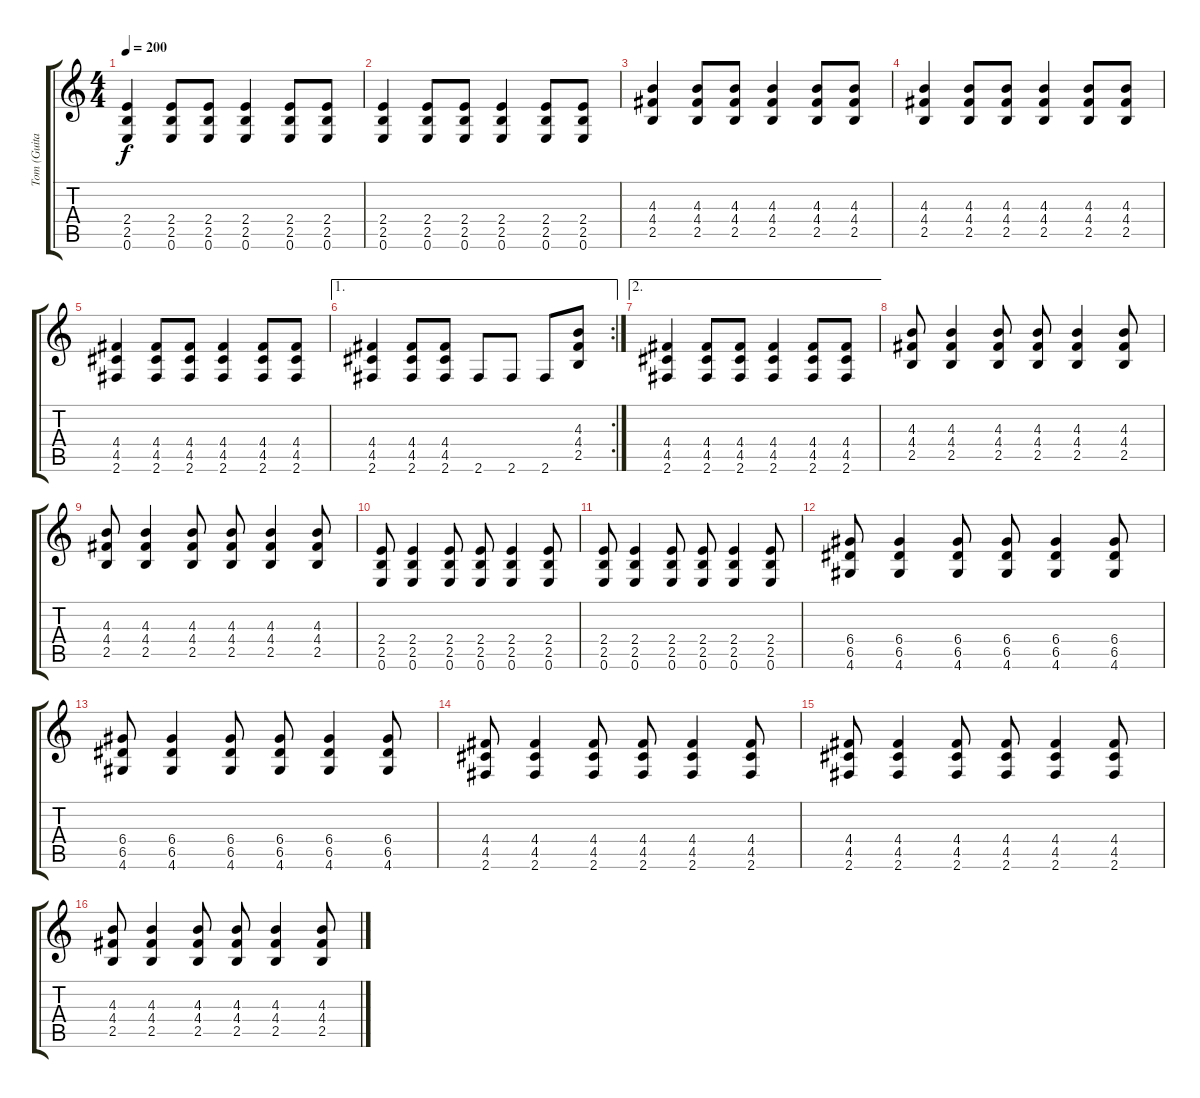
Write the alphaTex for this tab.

\track ("Tom (Guitar 2)" "Tom (Guita") {instrument distortionguitar}
\staff {score tabs}
\tuning (E4 B3 G3 D3 A2 E2) {hide}
\ts (4 4)
\tempo 200
\clef g2
\ks c
(2.4 2.5 0.6).4{dy f} (2.4 2.5 0.6).8 (2.4 2.5 0.6).8 (2.4 2.5 0.6).4 (2.4 2.5 0.6).8 (2.4 2.5 0.6).8 |
(2.4 2.5 0.6).4 (2.4 2.5 0.6).8 (2.4 2.5 0.6).8 (2.4 2.5 0.6).4 (2.4 2.5 0.6).8 (2.4 2.5 0.6).8 |
(4.3 4.4 2.5).4 (4.3 4.4 2.5).8 (4.3 4.4 2.5).8 (4.3 4.4 2.5).4 (4.3 4.4 2.5).8 (4.3 4.4 2.5).8 |
(4.3 4.4 2.5).4 (4.3 4.4 2.5).8 (4.3 4.4 2.5).8 (4.3 4.4 2.5).4 (4.3 4.4 2.5).8 (4.3 4.4 2.5).8 |
(4.4 4.5 2.6).4 (4.4 4.5 2.6).8 (4.4 4.5 2.6).8 (4.4 4.5 2.6).4 (4.4 4.5 2.6).8 (4.4 4.5 2.6).8 |
\ae 1
\rc 2
(4.4 4.5 2.6).4 (4.4 4.5 2.6).8 (4.4 4.5 2.6).8 2.6.8 2.6.8 2.6.8 (4.3 4.4 2.5).8 |
\ae 2
(4.4 4.5 2.6).4 (4.4 4.5 2.6).8 (4.4 4.5 2.6).8 (4.4 4.5 2.6).4 (4.4 4.5 2.6).8 (4.4 4.5 2.6).8 |
(4.3 4.4 2.5).8 (4.3 4.4 2.5).4 (4.3 4.4 2.5).8 (4.3 4.4 2.5).8 (4.3 4.4 2.5).4 (4.3 4.4 2.5).8 |
(4.3 4.4 2.5).8 (4.3 4.4 2.5).4 (4.3 4.4 2.5).8 (4.3 4.4 2.5).8 (4.3 4.4 2.5).4 (4.3 4.4 2.5).8 |
(2.4 2.5 0.6).8 (2.4 2.5 0.6).4 (2.4 2.5 0.6).8 (2.4 2.5 0.6).8 (2.4 2.5 0.6).4 (2.4 2.5 0.6).8 |
(2.4 2.5 0.6).8 (2.4 2.5 0.6).4 (2.4 2.5 0.6).8 (2.4 2.5 0.6).8 (2.4 2.5 0.6).4 (2.4 2.5 0.6).8 |
(6.4 6.5 4.6).8 (6.4 6.5 4.6).4 (6.4 6.5 4.6).8 (6.4 6.5 4.6).8 (6.4 6.5 4.6).4 (6.4 6.5 4.6).8 |
(6.4 6.5 4.6).8 (6.4 6.5 4.6).4 (6.4 6.5 4.6).8 (6.4 6.5 4.6).8 (6.4 6.5 4.6).4 (6.4 6.5 4.6).8 |
(4.4 4.5 2.6).8 (4.4 4.5 2.6).4 (4.4 4.5 2.6).8 (4.4 4.5 2.6).8 (4.4 4.5 2.6).4 (4.4 4.5 2.6).8 |
(4.4 4.5 2.6).8 (4.4 4.5 2.6).4 (4.4 4.5 2.6).8 (4.4 4.5 2.6).8 (4.4 4.5 2.6).4 (4.4 4.5 2.6).8 |
(4.3 4.4 2.5).8 (4.3 4.4 2.5).4 (4.3 4.4 2.5).8 (4.3 4.4 2.5).8 (4.3 4.4 2.5).4 (4.3 4.4 2.5).8
